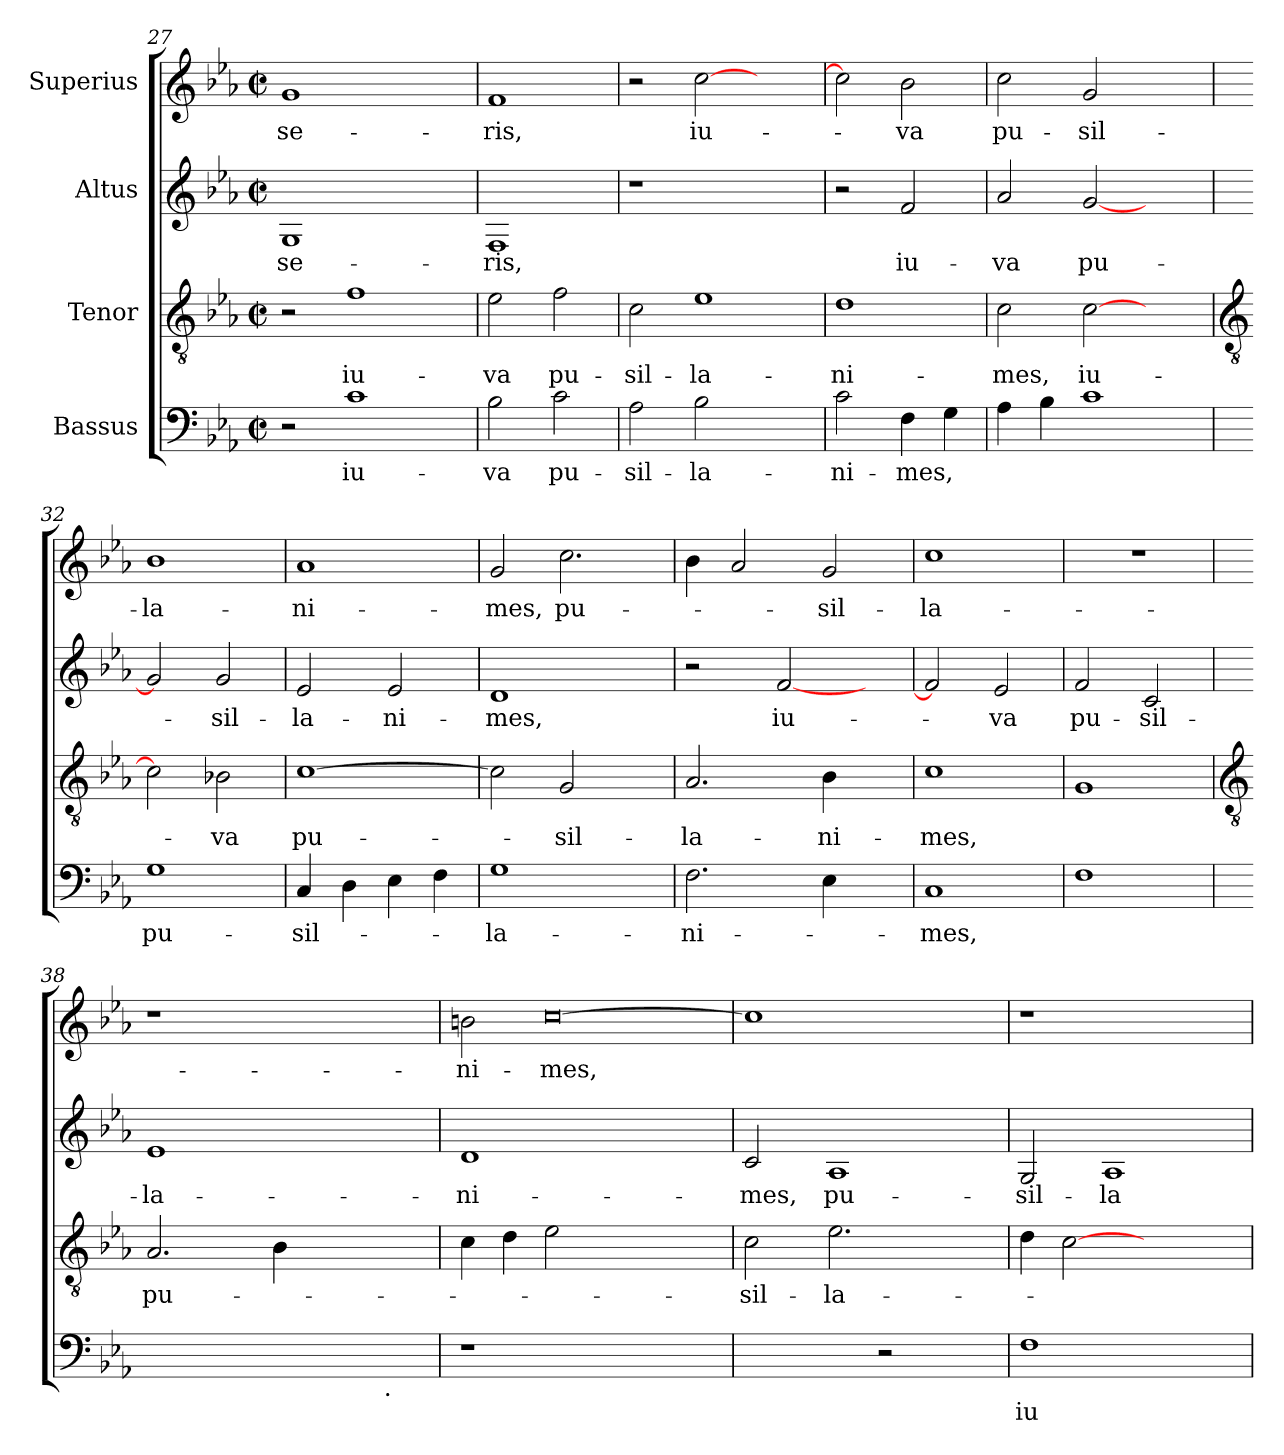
**kern	**text	**kern	**text	**kern	**text	**kern	**text
*part4	*part4	*part3	*part3	*part2	*part2	*part1	*part1
*staff4	*staff4	*staff3	*staff3	*staff2	*staff2	*staff1	*staff1
*I"Bassus	*	*I"Tenor	*	*I"Altus	*	*I"Superius	*
!!LO:LB:g=z
*clefF4	*	*clefGv2	*	*clefG2	*	*clefG2	*
*k[b-e-a-]	*	*k[b-e-a-]	*	*k[b-e-a-]	*	*k[b-e-a-]	*
*E-:	*	*E-:	*	*E-:	*	*E-:	*
*M2/2	*	*M2/2	*	*M2/2	*	*M2/2	*
*met(c|)	*	*met(c|)	*	*met(c|)	*	*met(c|)	*
=27B	=27B	=27B	=27B	=27B	=27B	=27B	=27B
!	!	!	!	!	!LO:LY:b	!	!LO:LY:b
2r	.	2r	.	1G	-se-	1g	-se-
!	!LO:LY:b	!	!LO:LY:b	!	!	!	!
1c	iu-	1f	iu-	.	.	.	.
.	.	.	.	2ryy	.	2ryy	.
=28A	=28A	=28A	=28A	=28A	=28A	=28A	=28A
!	!LO:LY:b	!	!LO:LY:b	!	!LO:LY:b	!	!LO:LY:b
2B-\	-va	2e-\	-va	1F	-ris,	1f	-ris,
!	!LO:LY:b	!	!LO:LY:b	!	!	!	!
2c\	pu-	2f\	pu-	.	.	.	.
=29A	=29A	=29A	=29A	=29A	=29A	=29A	=29A
!	!LO:LY:b	!	!LO:LY:b	!	!	!	!
2A-\	-sil-	2c\	-sil-	1r	.	2r	.
!	!LO:LY:b	!	!LO:LY:b	!	!	!	!LO:LY:b
2B-\	-la-	1e-	-la-	.	.	[2cc\	iu-
2ryy	.	.	.	2ryy	.	2ryy	.
=30	=30	=30	=30	=30	=30	=30	=30
!	!LO:LY:b	!	!LO:LY:b	!	!	!	!
2c\	-ni-	1d	-ni-	2r	.	2cc\]	.
!	!LO:LY:b	!	!	!	!LO:LY:b	!	!LO:LY:b
4F\	-mes,	.	.	2f/	iu-	2b-\	-va
4G\	.	.	.	.	.	.	.
=31	=31	=31	=31	=31	=31	=31	=31
!	!	!	!LO:LY:b	!	!LO:LY:b	!	!LO:LY:b
4A-\	.	2c\	-mes,	2a-/	-va	2cc\	pu-
4B-\	.	.	.	.	.	.	.
!	!	!	!LO:LY:b	!	!LO:LY:b	!	!LO:LY:b
1c	.	[2c\	iu-	[2g/	pu-	2g/	-sil-
.	.	2ryy	.	2ryy	.	2ryy	.
!!LO:LB:g=z
=32	=32	=32	=32	=32	=32	=32	=32
*	*	*clefGv2	*	*	*	*	*
!	!LO:LY:b	!	!	!	!	!	!LO:LY:b
1G	pu-	2c\]	.	2g/]	.	1b-	-la-
!	!	!	!LO:LY:b	!	!LO:LY:b	!	!
.	.	2B-X\	-va	2g/	-sil-	.	.
=33	=33	=33	=33	=33	=33	=33	=33
!	!LO:LY:b	!	!LO:LY:b	!	!LO:LY:b	!	!LO:LY:b
4C/	-sil-	[1c	pu-	2e-/	-la-	1a-	-ni-
4D\	.	.	.	.	.	.	.
!	!	!	!	!	!LO:LY:b	!	!
4E-\	.	.	.	2e-/	-ni-	.	.
4F\	.	.	.	.	.	.	.
!!LO:LB:g=z
=34	=34	=34	=34	=34	=34	=34	=34
!	!LO:LY:b	!	!	!	!LO:LY:b	!	!LO:LY:b
1G	-la-	2c\]	.	1d	-mes,	2g/	-mes,
!	!	!	!LO:LY:b	!	!	!	!LO:LY:b
.	.	2G/	-sil-	.	.	2.cc\	pu-
4ryy	.	4ryy	.	4ryy	.	.	.
=35A	=35A	=35A	=35A	=35A	=35A	=35A	=35A
!	!LO:LY:b	!	!LO:LY:b	!	!	!	!
2.F\	-ni-	2.A-/	-la-	2r	.	4b-\	.
.	.	.	.	.	.	2a-/	.
!	!	!	!	!	!LO:LY:b	!	!
.	.	.	.	[2f/	iu-	.	.
!	!	!	!LO:LY:b	!	!	!	!LO:LY:b
4E-\	.	4B-\	-ni-	.	.	2g/	-sil-
4ryy	.	4ryy	.	4ryy	.	.	.
=36A	=36A	=36A	=36A	=36A	=36A	=36A	=36A
!	!LO:LY:b	!	!LO:LY:b	!	!	!	!LO:LY:b
1C	-mes,	1c	-mes,	2f/]	.	1cc	-la-
!	!	!	!	!	!LO:LY:b	!	!
.	.	.	.	2e-/	-va	.	.
=37A	=37A	=37A	=37A	=37A	=37A	=37A	=37A
!	!	!	!	!	!LO:LY:b	!	!
1F	.	1G	.	2f/	pu-	1r	.
!	!	!	!	!	!LO:LY:b	!	!
.	.	.	.	2c/	-sil-	.	.
!!LO:LB:g=z
=38	=38	=38	=38	=38	=38	=38	=38
*	*	*clefGv2	*	*	*	*	*
!	!	!	!LO:LY:b	!	!LO:LY:b	!	!
4ryy	.	2.A-/	pu-	1e-	-la-	1r	.
4ryy	.	.	.	.	.	.	.
4ryy	.	.	.	.	.	.	.
64ryy	.	4B-\	.	.	.	.	.
64ryy	.	.	.	.	.	.	.
64ryy	.	.	.	.	.	.	.
64ryy	.	.	.	.	.	.	.
64ryy	.	.	.	.	.	.	.
64ryy	.	.	.	.	.	.	.
64ryy	.	.	.	.	.	.	.
64ryy	.	.	.	.	.	.	.
64ryy	.	.	.	.	.	.	.
64ryy	.	.	.	.	.	.	.
64ryy	.	.	.	.	.	.	.
64ryy	.	.	.	.	.	.	.
64ryy	.	.	.	.	.	.	.
64ryy	.	.	.	.	.	.	.
!LO:TX:b:t=.	!	!	!	!	!	!	!
64ryy	.	.	.	.	.	.	.
4ryy	.	.	.	.	.	.	.
.	.	8...ryy	.	8...ryy	.	8...ryy	.
!!LO:LB:g=z
=39	=39	=39	=39	=39	=39	=39	=39
!	!	!	!	!	!LO:LY:b	!	!LO:LY:b
1r	.	4c\	.	1d	-ni-	2bn\	-ni-
.	.	4d\	.	.	.	.	.
!	!	!	!	!	!	!	!LO:LY:b
.	.	2e-\	.	.	.	[0cc	-mes,
1.ryy	.	1.ryy	.	1.ryy	.	.	.
!!LO:LB:g=z
=41A	=41A	=41A	=41A	=41A	=41A	=41A	=41A
!	!	!	!LO:LY:b	!	!LO:LY:b	!	!
4ryy	.	2c\	-sil-	2c/	-mes,	1cc]	.
4ryy	.	.	.	.	.	.	.
!	!	!	!LO:LY:b	!	!LO:LY:b	!	!
4ryy	.	2.e-\	-la-	1A-	pu-	.	.
64ryy	.	.	.	.	.	.	.
2r	.	.	.	.	.	.	.
.	.	.	.	.	.	2ryy	.
.	.	4ryy	.	.	.	.	.
8...ryy	.	.	.	.	.	.	.
=42A	=42A	=42A	=42A	=42A	=42A	=42A	=42A
!	!LO:LY:b	!	!	!	!LO:LY:b	!	!
1F	iu-	4d\	.	2G/	-sil-	1r	.
.	.	[2c\	.	.	.	.	.
!	!	!	!	!	!LO:LY:b	!	!
.	.	.	.	1A-	-la-	.	.
.	.	2.ryy	.	.	.	.	.
2ryy	.	.	.	.	.	2ryy	.
=	=	=	=	=	=	=	=
*-	*-	*-	*-	*-	*-	*-	*-
